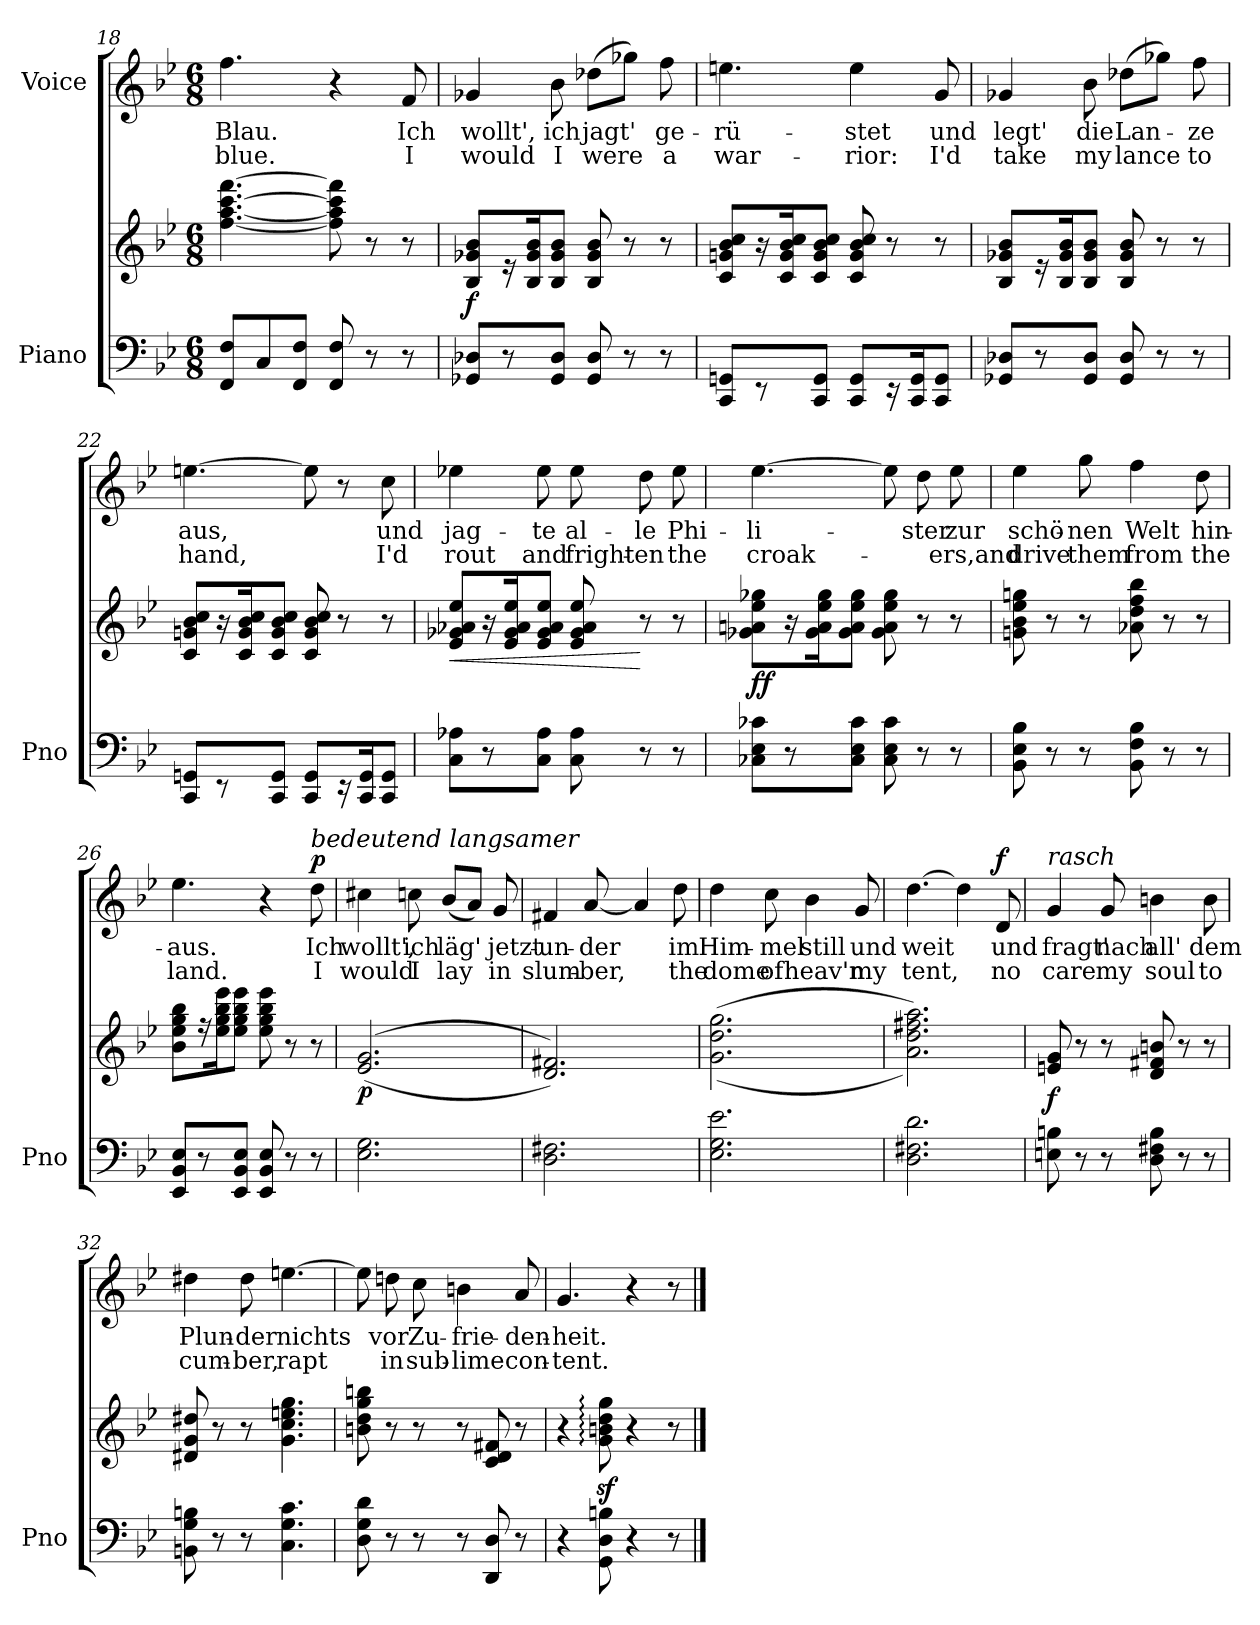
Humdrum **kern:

**kern	**kern	**dynam	**kern	**text	**text	**dynam
*part2	*part2	*part2	*part1	*part1	*part1	*part1
*staff3	*staff2	*staff2/3	*staff1	*staff1	*staff1	*staff1
*I"Piano	*	*	*I"Voice	*	*	*
*I'Pno	*	*	*	*	*	*
*clefF4	*clefG2	*	*clefG2	*	*	*
*k[b-e-]	*k[b-e-]	*	*k[b-e-]	*	*	*
*M6/8	*M6/8	*	*M6/8	*	*	*
=18	=18	=18	=18	=18	=18	=18
!	!	!	!	!LO:LY:b	!LO:LY:b	!
8FF/ 8F/L	[4.ff\ [4.aa\ [4.ccc\ [4.fff\	.	4.ff\	Blau.	blue.	.
8C/	.	.	.	.	.	.
8FF/ 8F/J	.	.	.	.	.	.
8FF/ 8F/	8ff\] 8aa\] 8ccc\] 8fff\]	.	4r	.	.	.
8r	8r	.	.	.	.	.
!	!	!	!	!LO:LY:b	!LO:LY:b	!
8r	8r	.	8f/	Ich	I	.
=19	=19	=19	=19	=19	=19	=19
!	!	!LO:DY:b	!	!LO:LY:b	!LO:LY:b	!
8GG-X/ 8D-X/L	8B-/ 8g-X/ 8b-/L	f	4g-X/	wollt',	would	.
8r	16r	.	.	.	.	.
.	16B-/ 16g-/ 16b-/K	.	.	.	.	.
!	!	!	!	!LO:LY:b	!LO:LY:b	!
8GG-/ 8D-/J	8B-/ 8g-/ 8b-/J	.	8b-\	ich	I	.
!	!	!	!	!LO:LY:b	!LO:LY:b	!
8GG-/ 8D-/	8B-/ 8g-/ 8b-/	.	(>8dd-X\L	jagt'	were	.
8r	8r	.	8gg-X\J)	.	.	.
!	!	!	!	!LO:LY:b	!LO:LY:b	!
8r	8r	.	8ff\	ge-	a	.
=20	=20	=20	=20	=20	=20	=20
!	!	!	!	!LO:LY:b	!LO:LY:b	!
8CC/ 8GGn/L	8c/ 8gn/ 8b-/ 8cc/L	.	4.een\	-rü-	war-	.
8r	16r	.	.	.	.	.
.	16c/ 16g/ 16b-/ 16cc/K	.	.	.	.	.
8CC/ 8GG/J	8c/ 8g/ 8b-/ 8cc/J	.	.	.	.	.
!	!	!	!	!LO:LY:b	!LO:LY:b	!
8CC/ 8GG/L	8c/ 8g/ 8b-/ 8cc/	.	4ee\	-stet	-rior:	.
16r	8r	.	.	.	.	.
16CC/ 16GG/K	.	.	.	.	.	.
!	!	!	!	!LO:LY:b	!LO:LY:b	!
8CC/ 8GG/J	8r	.	8g/	und	I'd	.
!!LO:LB:g=z
=21	=21	=21	=21	=21	=21	=21
!	!	!	!	!LO:LY:b	!LO:LY:b	!
8GG-X/ 8D-X/L	8B-/ 8g-X/ 8b-/L	.	4g-X/	legt'	take	.
8r	16r	.	.	.	.	.
.	16B-/ 16g-/ 16b-/K	.	.	.	.	.
!	!	!	!	!LO:LY:b	!LO:LY:b	!
8GG-/ 8D-/J	8B-/ 8g-/ 8b-/J	.	8b-\	die	my	.
!	!	!	!	!LO:LY:b	!LO:LY:b	!
8GG-/ 8D-/	8B-/ 8g-/ 8b-/	.	(>8dd-X\L	Lan-	lance	.
8r	8r	.	8gg-X\J)	.	.	.
!	!	!	!	!LO:LY:b	!LO:LY:b	!
8r	8r	.	8ff\	-ze	to	.
=22	=22	=22	=22	=22	=22	=22
!	!	!	!	!LO:LY:b	!LO:LY:b	!
8CC/ 8GGn/L	8c/ 8gn/ 8b-/ 8cc/L	.	[4.een\	aus,	hand,	.
8r	16r	.	.	.	.	.
.	16c/ 16g/ 16b-/ 16cc/K	.	.	.	.	.
8CC/ 8GG/J	8c/ 8g/ 8b-/ 8cc/J	.	.	.	.	.
8CC/ 8GG/L	8c/ 8g/ 8b-/ 8cc/	.	8ee\]	.	.	.
16r	8r	.	8r	.	.	.
16CC/ 16GG/K	.	.	.	.	.	.
!	!	!	!	!LO:LY:b	!LO:LY:b	!
8CC/ 8GG/J	8r	.	8cc\	und	I'd	.
=23	=23	=23	=23	=23	=23	=23
!	!	!LO:HP:b	!	!LO:LY:b	!LO:LY:b	!
8C\ 8A-X\L	8e-/ 8g-X/ 8a-X/ 8ee-/L	<	4ee-X\	jag-	rout	.
8r	16r	.	.	.	.	.
.	16e-/ 16g-/ 16a-/ 16ee-/K	.	.	.	.	.
!	!	!	!	!LO:LY:b	!LO:LY:b	!
8C\ 8A-\J	8e-/ 8g-/ 8a-/ 8ee-/J	.	8ee-\	-te	and	.
!	!	!	!	!LO:LY:b	!LO:LY:b	!
8C\ 8A-\	8e-/ 8g-/ 8a-/ 8ee-/	.	8ee-\	al-	fright-	.
!	!	!	!	!LO:LY:b	!LO:LY:b	!
8r	8r	[	8dd\	-le	-en	.
!	!	!	!	!LO:LY:b	!LO:LY:b	!
8r	8r	.	8ee-\	Phi-	the	.
=24	=24	=24	=24	=24	=24	=24
!	!	!LO:DY:b	!	!LO:LY:b	!LO:LY:b	!
8C-X\ 8E-\ 8c-X\L	8g-X\ 8an\ 8ee-\ 8gg-X\L	ff	[4.ee-\	-li-	croak-	.
8r	16r	.	.	.	.	.
.	16g-\ 16a\ 16ee-\ 16gg-\K	.	.	.	.	.
8C-\ 8E-\ 8c-\J	8g-\ 8a\ 8ee-\ 8gg-\J	.	.	.	.	.
8C-\ 8E-\ 8c-\	8g-\ 8a\ 8ee-\ 8gg-\	.	8ee-\]	.	.	.
!	!	!	!	!LO:LY:b	!	!
8r	8r	.	8dd\	-ster	.	.
!	!	!	!	!LO:LY:b	!LO:LY:b	!
8r	8r	.	8ee-\	zur	-ers,and	.
!!LO:LB:g=z
=25	=25	=25	=25	=25	=25	=25
!	!	!	!	!LO:LY:b	!LO:LY:b	!
8BB-\ 8E-\ 8B-\	8gn\ 8b-\ 8ee-\ 8ggn\	.	4ee-\	schö-	drive	.
8r	8r	.	.	.	.	.
!	!	!	!	!LO:LY:b	!LO:LY:b	!
8r	8r	.	8gg\	-nen	them	.
!	!	!	!	!LO:LY:b	!LO:LY:b	!
8BB-\ 8F\ 8B-\	8a-X\ 8dd\ 8ff\ 8bb-\	.	4ff\	Welt	from	.
8r	8r	.	.	.	.	.
!	!	!	!	!LO:LY:b	!LO:LY:b	!
8r	8r	.	8dd\	hin-	the	.
=26	=26	=26	=26	=26	=26	=26
!	!	!	!	!LO:LY:b	!LO:LY:b	!
8EE-/ 8BB-/ 8E-/L	8b-\ 8ee-\ 8gg\ 8bb-\L	.	4.ee-\	-aus.	land.	.
8r	16r	.	.	.	.	.
.	16ee-\ 16gg\ 16bb-\ 16eee-\K	.	.	.	.	.
8EE-/ 8BB-/ 8E-/J	8ee-\ 8gg\ 8bb-\ 8eee-\J	.	.	.	.	.
8EE-/ 8BB-/ 8E-/	8ee-\ 8gg\ 8bb-\ 8eee-\	.	4r	.	.	.
8r	8r	.	.	.	.	.
!	!	!	!LO:TX:a:i:t=bedeutend langsamer	!	!	!
!	!	!	!	!LO:LY:b	!LO:LY:b	!LO:DY:a
8r	8r	.	8dd\	Ich	I	p
=27	=27	=27	=27	=27	=27	=27
!	!	!LO:DY:b	!	!LO:LY:b	!LO:LY:b	!
2.E-\ 2.G\	(<(>2.e-/ 2.g/	p	4cc#X\	wollt',	would	.
!	!	!	!	!LO:LY:b	!LO:LY:b	!
.	.	.	8ccn\	ich	I	.
!	!	!	!	!LO:LY:b	!LO:LY:b	!
.	.	.	(<8b-/L	läg'	lay	.
.	.	.	8a/J)	.	.	.
!	!	!	!	!LO:LY:b	!LO:LY:b	!
.	.	.	8g/	jetzt-	in	.
=28	=28	=28	=28	=28	=28	=28
!	!	!	!	!LO:LY:b	!LO:LY:b	!
2.D\ 2.F#X\	2.d/ 2.f#X/))	.	4f#X/	-un-	slum-	.
!	!	!	!	!LO:LY:b	!LO:LY:b	!
.	.	.	[8a/	-der	-ber,	.
.	.	.	4a/]	.	.	.
!	!	!	!	!LO:LY:b	!LO:LY:b	!
.	.	.	8dd\	im	the	.
=29	=29	=29	=29	=29	=29	=29
!	!	!	!	!LO:LY:b	!LO:LY:b	!
2.E-\ 2.G\ 2.e-\	(>(<2.g\ 2.dd\ 2.gg\	.	4dd\	Him-	dome	.
!	!	!	!	!LO:LY:b	!LO:LY:b	!
.	.	.	8cc\	-mel	of	.
!	!	!	!	!LO:LY:b	!LO:LY:b	!
.	.	.	4b-\	still	heav'n	.
!	!	!	!	!LO:LY:b	!LO:LY:b	!
.	.	.	8g/	und	my	.
!!LO:LB:g=z
=30	=30	=30	=30	=30	=30	=30
!	!	!	!	!LO:LY:b	!LO:LY:b	!
2.D\ 2.F#X\ 2.d\	2.a\ 2.dd\ 2.ff#X\ 2.aa\))	.	[4.dd\	weit	tent,	.
.	.	.	4dd\]	.	.	.
!	!	!	!	!LO:LY:b	!LO:LY:b	!LO:DY:a
.	.	.	8d/	und	no	f
=31	=31	=31	=31	=31	=31	=31
!	!	!	!LO:TX:a:i:t=rasch	!	!	!
!	!	!LO:DY:b	!	!LO:LY:b	!LO:LY:b	!
8En\ 8Bn\	8en/ 8g/	f	4g/	fragt'	care	.
8r	8r	.	.	.	.	.
!	!	!	!	!LO:LY:b	!LO:LY:b	!
8r	8r	.	8g/	nach	my	.
!	!	!	!	!LO:LY:b	!LO:LY:b	!
8D\ 8F#X\ 8B\	8d/ 8f#X/ 8bn/	.	4bn\	all'	soul	.
8r	8r	.	.	.	.	.
!	!	!	!	!LO:LY:b	!LO:LY:b	!
8r	8r	.	8b\	dem	to	.
=32	=32	=32	=32	=32	=32	=32
!	!	!	!	!LO:LY:b	!LO:LY:b	!
8BBn\ 8G\ 8Bn\	8d#X/ 8g/ 8dd#X/	.	4dd#X\	Plun-	cum-	.
8r	8r	.	.	.	.	.
!	!	!	!	!LO:LY:b	!LO:LY:b	!
8r	8r	.	8dd#\	-der	-ber,	.
!	!	!	!	!LO:LY:b	!LO:LY:b	!
4.C\ 4.G\ 4.c\	4.g\ 4.cc\ 4.een\ 4.gg\	.	[4.een\	nichts	rapt	.
=33	=33	=33	=33	=33	=33	=33
8D\ 8G\ 8d\	8bn\ 8dd\ 8gg\ 8bbn\	.	8ee\]	.	.	.
!	!	!	!	!LO:LY:b	!LO:LY:b	!
8r	8r	.	8ddn\	vor	in	.
!	!	!	!	!LO:LY:b	!LO:LY:b	!
8r	8r	.	8cc\	Zu-	sub-	.
!	!	!	!	!LO:LY:b	!LO:LY:b	!
8r	8r	.	4bn\	-frie-	-lime	.
8DD/ 8D/	8c/ 8d/ 8f#X/	.	.	.	.	.
!	!	!	!	!LO:LY:b	!LO:LY:b	!
8r	8r	.	8a/	-den-	con-	.
=34	=34	=34	=34	=34	=34	=34
!	!	!	!	!LO:LY:b	!LO:LY:b	!
4r	4r	.	4.g/	-heit.	-tent.	.
8GG\ 8D\ 8Bn\	8g\z<: 8bn\z<: 8dd\z<: 8gg\z<:	.	.	.	.	.
4r	4r	.	4r	.	.	.
8r	8r	.	8r	.	.	.
==	==	==	==	==	==	==
*-	*-	*-	*-	*-	*-	*-
